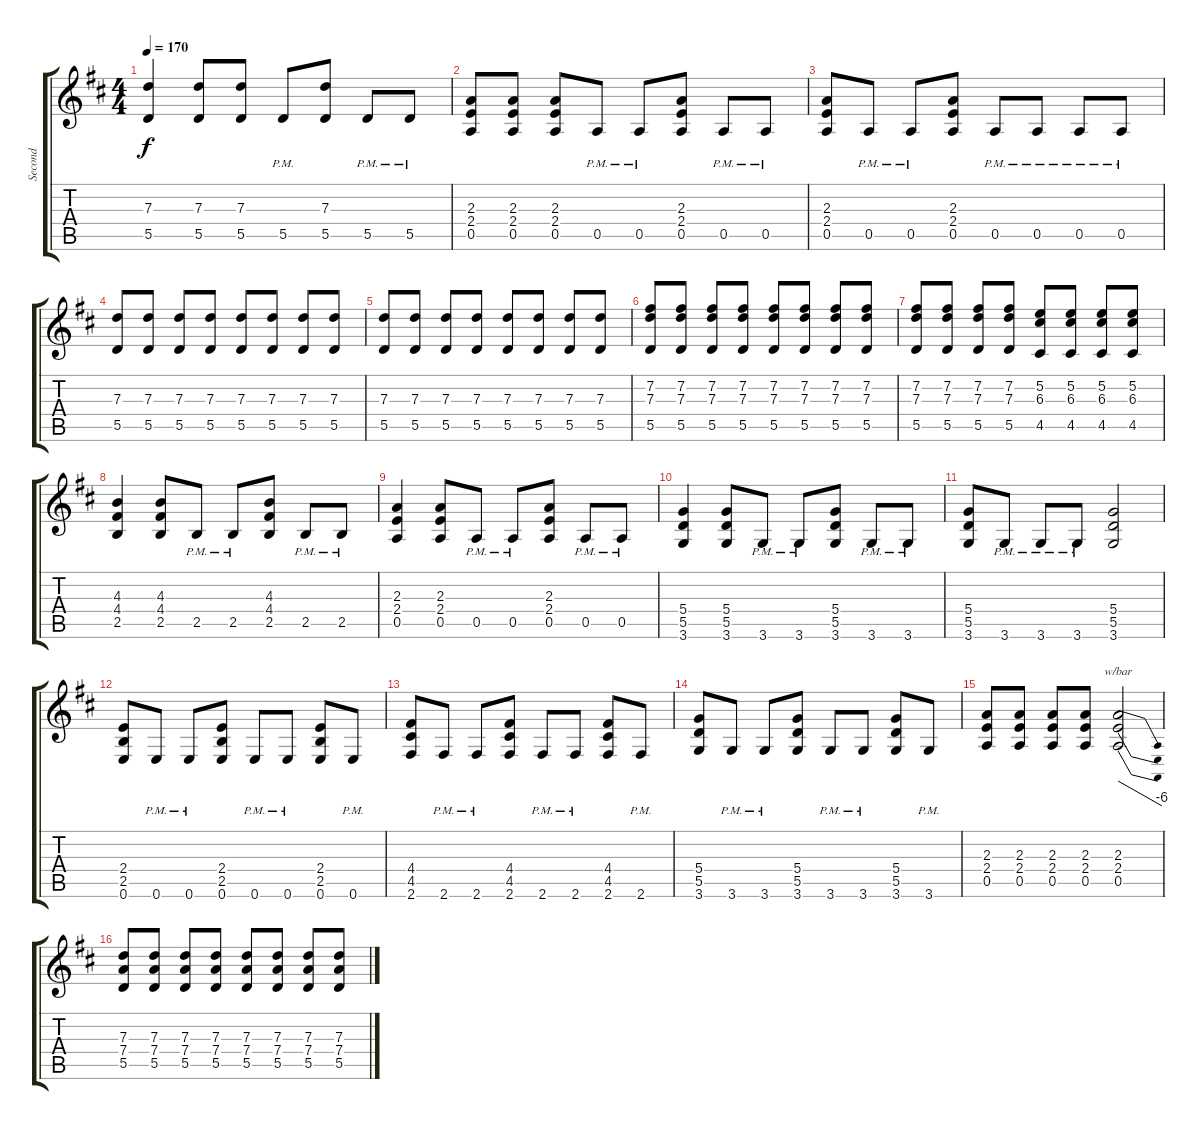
\track ("Second" "Second") {instrument distortionguitar}
\staff {score tabs}
\tuning (E4 B3 G3 D3 A2 E2) {hide}
\ts (4 4)
\tempo 170
\clef g2
\ks d
(7.3 5.5).4{dy f} (7.3 5.5).8 (7.3 5.5).8 5.5{pm}.8 (7.3 5.5).8 5.5{pm}.8 5.5{pm}.8 |
(2.3 2.4 0.5).8 (2.3 2.4 0.5).8 (2.3 2.4 0.5).8 0.5{pm}.8 0.5{pm}.8 (2.3 2.4 0.5).8 0.5{pm}.8 0.5{pm}.8 |
(2.3 2.4 0.5).8 0.5{pm}.8 0.5{pm}.8 (2.3 2.4 0.5).8 0.5{pm}.8 0.5{pm}.8 0.5{pm}.8 0.5{pm}.8 |
(7.3 5.5).8 (7.3 5.5).8 (7.3 5.5).8 (7.3 5.5).8 (7.3 5.5).8 (7.3 5.5).8 (7.3 5.5).8 (7.3 5.5).8 |
(7.3 5.5).8 (7.3 5.5).8 (7.3 5.5).8 (7.3 5.5).8 (7.3 5.5).8 (7.3 5.5).8 (7.3 5.5).8 (7.3 5.5).8 |
(7.2 7.3 5.5).8 (7.2 7.3 5.5).8 (7.2 7.3 5.5).8 (7.2 7.3 5.5).8 (7.2 7.3 5.5).8 (7.2 7.3 5.5).8 (7.2 7.3 5.5).8 (7.2 7.3 5.5).8 |
(7.2 7.3 5.5).8 (7.2 7.3 5.5).8 (7.2 7.3 5.5).8 (7.2 7.3 5.5).8 (5.2 6.3 4.5).8 (5.2 6.3 4.5).8 (5.2 6.3 4.5).8 (5.2 6.3 4.5).8 |
(4.3 4.4 2.5).4 (4.3 4.4 2.5).8 2.5{pm}.8 2.5{pm}.8 (4.3 4.4 2.5).8 2.5{pm}.8 2.5{pm}.8 |
(2.3 2.4 0.5).4 (2.3 2.4 0.5).8 0.5{pm}.8 0.5{pm}.8 (2.3 2.4 0.5).8 0.5{pm}.8 0.5{pm}.8 |
(5.4 5.5 3.6).4 (5.4 5.5 3.6).8 3.6{pm}.8 3.6{pm}.8 (5.4 5.5 3.6).8 3.6{pm}.8 3.6{pm}.8 |
(5.4 5.5 3.6).8 3.6{pm}.8 3.6{pm}.8 3.6{pm}.8 (5.4 5.5 3.6).2 |
(2.4 2.5 0.6).8 0.6{pm}.8 0.6{pm}.8 (2.4 2.5 0.6).8 0.6{pm}.8 0.6{pm}.8 (2.4 2.5 0.6).8 0.6{pm}.8 |
(4.4 4.5 2.6).8 2.6{pm}.8 2.6{pm}.8 (4.4 4.5 2.6).8 2.6{pm}.8 2.6{pm}.8 (4.4 4.5 2.6).8 2.6{pm}.8 |
(5.4 5.5 3.6).8 3.6{pm}.8 3.6{pm}.8 (5.4 5.5 3.6).8 3.6{pm}.8 3.6{pm}.8 (5.4 5.5 3.6).8 3.6{pm}.8 |
(2.3 2.4 0.5).8 (2.3 2.4 0.5).8 (2.3 2.4 0.5).8 (2.3 2.4 0.5).8 (2.3 2.4 0.5).2{tbe (dive default 0 0 60 -24)} |
(7.3 7.4 5.5).8 (7.3 7.4 5.5).8 (7.3 7.4 5.5).8 (7.3 7.4 5.5).8 (7.3 7.4 5.5).8 (7.3 7.4 5.5).8 (7.3 7.4 5.5).8 (7.3 7.4 5.5).8
